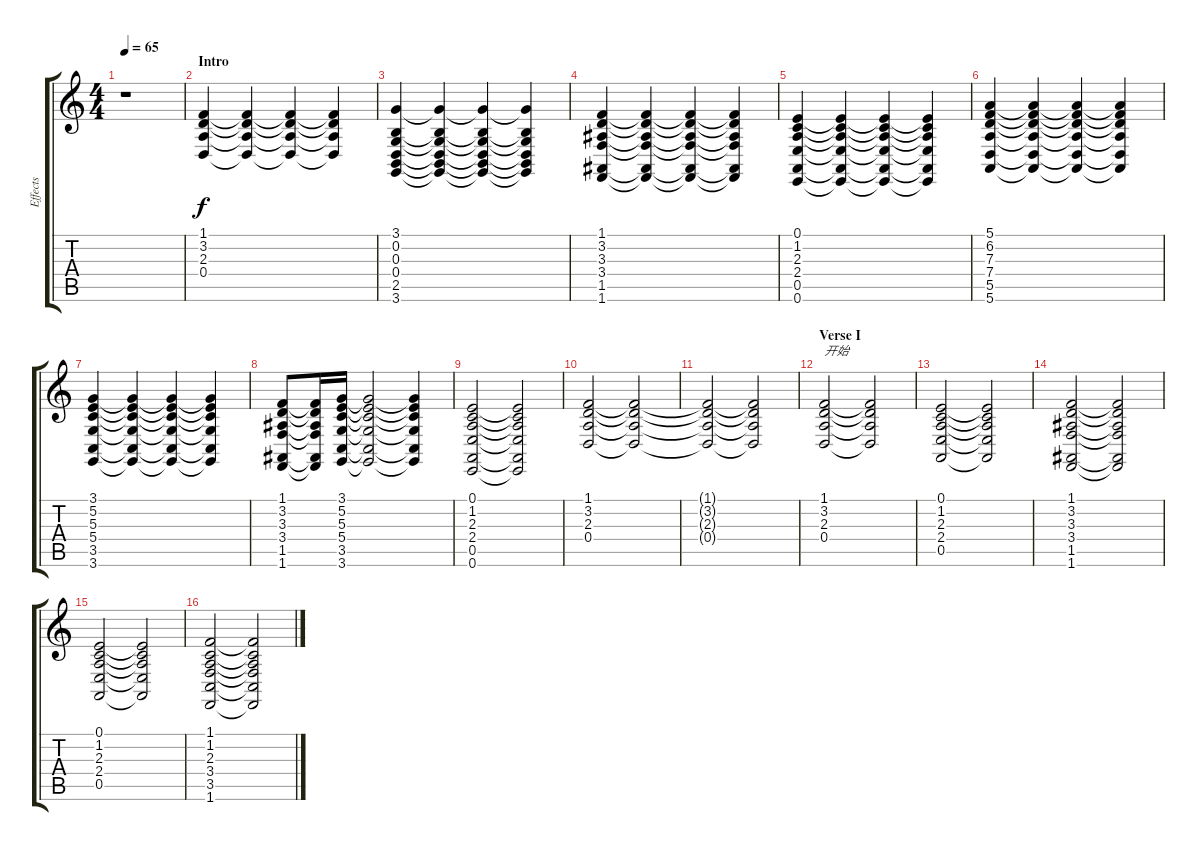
\track ("Effects" "Effects") {instrument synthstrings1}
\staff {score tabs}
\tuning (E4 B3 G3 D3 A2 E2) {hide}
\ts (4 4)
\tempo 65
\clef g2
\ks c
r.1{dy f instrument synthstrings1} |
\section ("" "Intro")
(1.1 3.2 2.3 0.4).4 (1.1{t} 3.2{t} 2.3{t} 0.4{t}).4 (1.1{t} 3.2{t} 2.3{t} 0.4{t}).4 (1.1{t} 3.2{t} 2.3{t} 0.4{t}).4 |
(3.1 0.2 0.3 0.4 2.5 3.6).4 (3.1{t} 0.2{t} 0.3{t} 0.4{t} 2.5{t} 3.6{t}).4 (3.1{t} 0.2{t} 0.3{t} 0.4{t} 2.5{t} 3.6{t}).4 (3.1{t} 0.2{t} 0.3{t} 0.4{t} 2.5{t} 3.6{t}).4 |
(1.1 3.2 3.3 3.4 1.5 1.6).4 (1.1{t} 3.2{t} 3.3{t} 3.4{t} 1.5{t} 1.6{t}).4 (1.1{t} 3.2{t} 3.3{t} 3.4{t} 1.5{t} 1.6{t}).4 (1.1{t} 3.2{t} 3.3{t} 3.4{t} 1.5{t} 1.6{t}).4 |
(0.1 1.2 2.3 2.4 0.5 0.6).4 (0.1{t} 1.2{t} 2.3{t} 2.4{t} 0.5{t} 0.6{t}).4 (0.1{t} 1.2{t} 2.3{t} 2.4{t} 0.5{t} 0.6{t}).4 (0.1{t} 1.2{t} 2.3{t} 2.4{t} 0.5{t} 0.6{t}).4 |
(5.1 6.2 7.3 7.4 5.5 5.6).4 (5.1{t} 6.2{t} 7.3{t} 7.4{t} 5.5{t} 5.6{t}).4 (5.1{t} 6.2{t} 7.3{t} 7.4{t} 5.5{t} 5.6{t}).4 (5.1{t} 6.2{t} 7.3{t} 7.4{t} 5.5{t} 5.6{t}).4 |
(3.1 5.2 5.3 5.4 3.5 3.6).4 (3.1{t} 5.2{t} 5.3{t} 5.4{t} 3.5{t} 3.6{t}).4 (3.1{t} 5.2{t} 5.3{t} 5.4{t} 3.5{t} 3.6{t}).4 (3.1{t} 5.2{t} 5.3{t} 5.4{t} 3.5{t} 3.6{t}).4 |
(1.1 3.2 3.3 3.4 1.5 1.6).8 (1.1{t} 3.2{t} 3.3{t} 3.4{t} 1.5{t} 1.6{t}).16 (3.1 5.2 5.3 5.4 3.5 3.6).16 (3.1{t} 5.2{t} 5.3{t} 5.4{t} 3.5{t} 3.6{t}).2 (3.1{t} 5.2{t} 5.3{t} 5.4{t} 3.5{t} 3.6{t}).4 |
(0.1 1.2 2.3 2.4 0.5 0.6).2 (0.1{t} 1.2{t} 2.3{t} 2.4{t} 0.5{t} 0.6{t}).2 |
(1.1 3.2 2.3 0.4).2 (1.1{t} 3.2{t} 2.3{t} 0.4{t}).2 |
(1.1{t} 3.2{t} 2.3{t} 0.4{t}).2 (1.1{t} 3.2{t} 2.3{t} 0.4{t}).2 |
\section ("" "Verse I")
(1.1 3.2 2.3 0.4).2{txt "开始"} (1.1{t} 3.2{t} 2.3{t} 0.4{t}).2 |
(0.1 1.2 2.3 2.4 0.5).2 (0.1{t} 1.2{t} 2.3{t} 2.4{t} 0.5{t}).2 |
(1.1 3.2 3.3 3.4 1.5 1.6).2 (1.1{t} 3.2{t} 3.3{t} 3.4{t} 1.5{t} 1.6{t}).2 |
(0.1 1.2 2.3 2.4 0.5).2 (0.1{t} 1.2{t} 2.3{t} 2.4{t} 0.5{t}).2 |
(1.1 1.2 2.3 3.4 3.5 1.6).2 (1.1{t} 1.2{t} 2.3{t} 3.4{t} 3.5{t} 1.6{t}).2
